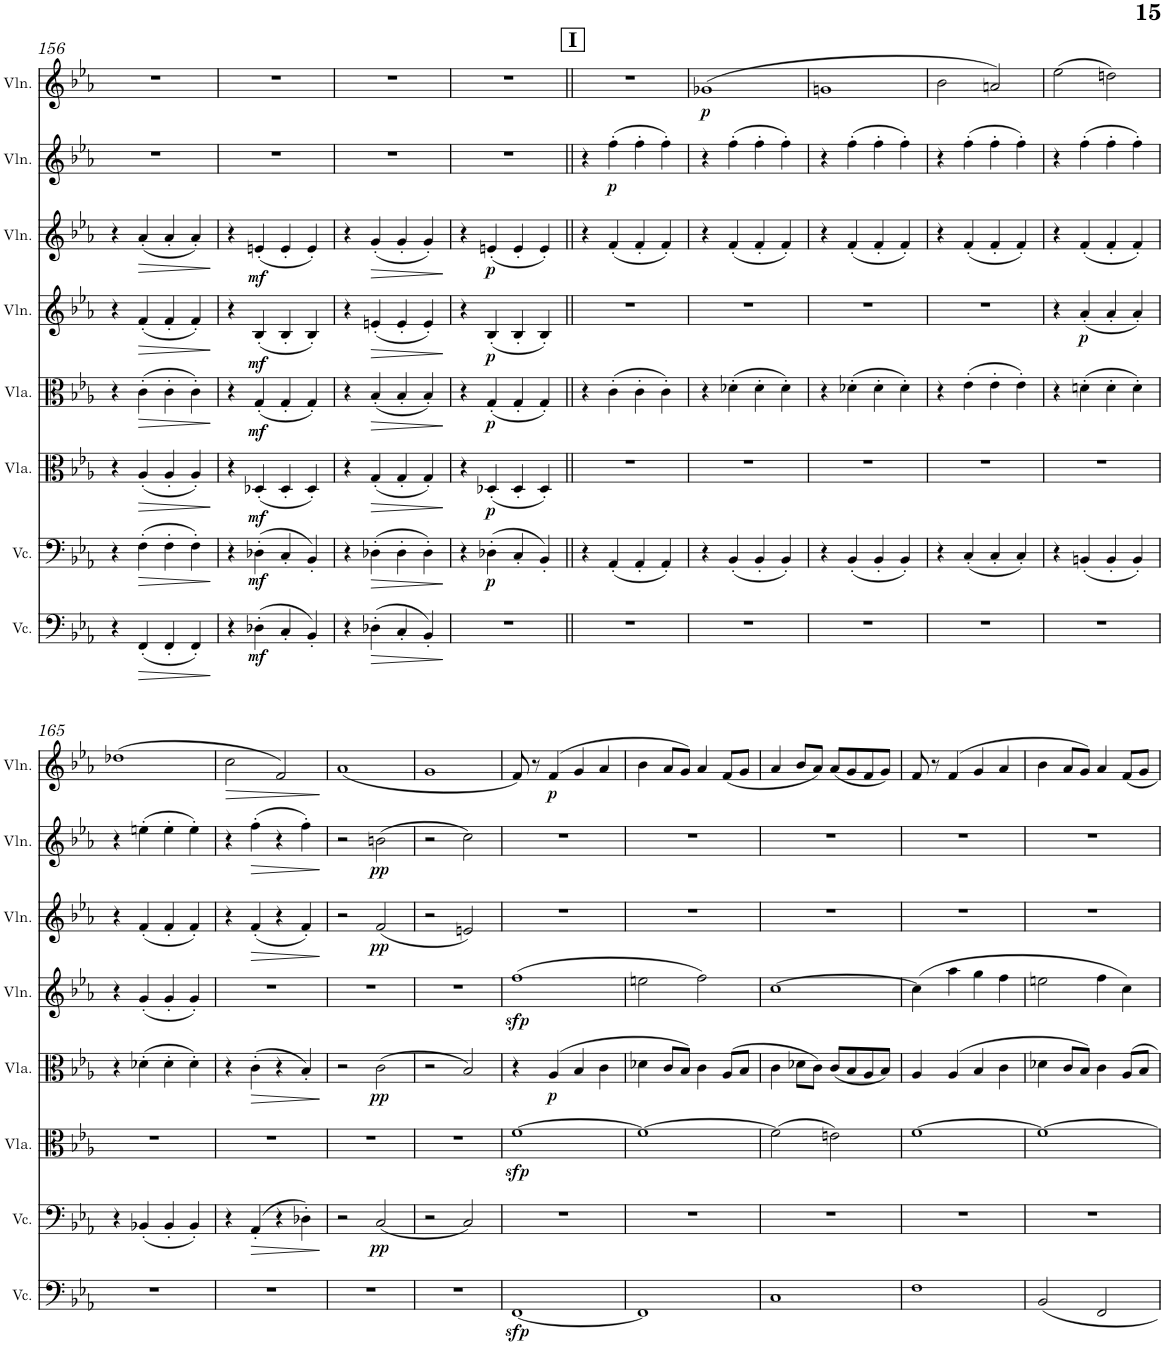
**kern	**dynam	**kern	**dynam	**kern	**dynam	**kern	**dynam	**kern	**dynam	**kern	**dynam	**kern	**dynam	**kern	**dynam
*part8	*part8	*part7	*part7	*part6	*part6	*part5	*part5	*part4	*part4	*part3	*part3	*part2	*part2	*part1	*part1
*staff8	*staff8	*staff7	*staff7	*staff6	*staff6	*staff5	*staff5	*staff4	*staff4	*staff3	*staff3	*staff2	*staff2	*staff1	*staff1
*I"Violoncello	*	*I"Violoncello	*	*I"Viola	*	*I"Viola	*	*I"Violin	*	*I"Violin	*	*I"Violin	*	*I"Violin	*
*I'Vc.	*	*I'Vc.	*	*I'Vla.	*	*I'Vla.	*	*I'Vln.	*	*I'Vln.	*	*I'Vln.	*	*I'Vln.	*
!!LO:PB:g=z
*clefF4	*	*clefF4	*	*clefC3	*	*clefC3	*	*clefG2	*	*clefG2	*	*clefG2	*	*clefG2	*
*k[b-e-a-]	*	*k[b-e-a-]	*	*k[b-e-a-]	*	*k[b-e-a-]	*	*k[b-e-a-]	*	*k[b-e-a-]	*	*k[b-e-a-]	*	*k[b-e-a-]	*
*M4/4	*	*M4/4	*	*M4/4	*	*M4/4	*	*M4/4	*	*M4/4	*	*M4/4	*	*M4/4	*
*met(c)	*	*met(c)	*	*met(c)	*	*met(c)	*	*met(c)	*	*met(c)	*	*met(c)	*	*met(c)	*
=156	=156	=156	=156	=156	=156	=156	=156	=156	=156	=156	=156	=156	=156	=156	=156
4r	.	4r	.	4r	.	4r	.	4r	.	4r	.	1r	.	1r	.
!	!LO:HP:b	!	!LO:HP:b	!	!LO:HP:b	!	!LO:HP:b	!	!LO:HP:b	!	!LO:HP:b	!	!	!	!
(4FF'/	>	(4F'\	>	(4A-'/	>	(4c'\	>	(4f'/	>	(4a-'/	>	.	.	.	.
4FF'/	.	4F'\	.	4A-'/	.	4c'\	.	4f'/	.	4a-'/	.	.	.	.	.
4FF'/)	.	4F'\)	.	4A-'/)	.	4c'\)	.	4f'/)	.	4a-'/)	.	.	.	.	.
.	]	.	]	.	]	.	]	.	]	.	]	.	.	.	.
=157	=157	=157	=157	=157	=157	=157	=157	=157	=157	=157	=157	=157	=157	=157	=157
4r	.	4r	.	4r	.	4r	.	4r	.	4r	.	1r	.	1r	.
!	!LO:DY:b	!	!LO:DY:b	!	!LO:DY:b	!	!LO:DY:b	!	!LO:DY:b	!	!LO:DY:b	!	!	!	!
(4D-X'\	mf	(4D-X'\	mf	(4D-X'/	mf	(4G'/	mf	(4B-'/	mf	(4en'/	mf	.	.	.	.
4C'/	.	4C'/	.	4D-'/	.	4G'/	.	4B-'/	.	4e'/	.	.	.	.	.
4BB-'/)	.	4BB-'/)	.	4D-'/)	.	4G'/)	.	4B-'/)	.	4e'/)	.	.	.	.	.
=158	=158	=158	=158	=158	=158	=158	=158	=158	=158	=158	=158	=158	=158	=158	=158
4r	.	4r	.	4r	.	4r	.	4r	.	4r	.	1r	.	1r	.
!	!LO:HP:b	!	!LO:HP:b	!	!LO:HP:b	!	!LO:HP:b	!	!LO:HP:b	!	!LO:HP:b	!	!	!	!
(4D-X'\	>	(4D-X'\	>	(4G'/	>	(4B-'/	>	(4en'/	>	(4g'/	>	.	.	.	.
4C'/	.	4D-'\	.	4G'/	.	4B-'/	.	4e'/	.	4g'/	.	.	.	.	.
4BB-'/)	.	4D-'\)	.	4G'/)	.	4B-'/)	.	4e'/)	.	4g'/)	.	.	.	.	.
.	]	.	]	.	]	.	]	.	]	.	]	.	.	.	.
=159	=159	=159	=159	=159	=159	=159	=159	=159	=159	=159	=159	=159	=159	=159	=159
1r	.	4r	.	4r	.	4r	.	4r	.	4r	.	1r	.	1r	.
!	!	!	!LO:DY:b	!	!LO:DY:b	!	!LO:DY:b	!	!LO:DY:b	!	!LO:DY:b	!	!	!	!
.	.	(4D-X'\	p	(4D-X'/	p	(4G'/	p	(4B-'/	p	(4en'/	p	.	.	.	.
.	.	4C'/	.	4D-'/	.	4G'/	.	4B-'/	.	4e'/	.	.	.	.	.
.	.	4BB-'/)	.	4D-'/)	.	4G'/)	.	4B-'/)	.	4e'/)	.	.	.	.	.
!!LO:REH:place=s1:a:B:cj:fs=14:t=I
=160||	=160||	=160||	=160||	=160||	=160||	=160||	=160||	=160||	=160||	=160||	=160||	=160||	=160||	=160||	=160||
1r	.	4r	.	1r	.	4r	.	1r	.	4r	.	4r	.	1r	.
!	!	!	!	!	!	!	!	!	!	!	!	!	!LO:DY:b	!	!
.	.	(4AA-'/	.	.	.	(4c'\	.	.	.	(4f'/	.	(4ff'\	p	.	.
.	.	4AA-'/	.	.	.	4c'\	.	.	.	4f'/	.	4ff'\	.	.	.
.	.	4AA-'/)	.	.	.	4c'\)	.	.	.	4f'/)	.	4ff'\)	.	.	.
=161	=161	=161	=161	=161	=161	=161	=161	=161	=161	=161	=161	=161	=161	=161	=161
!	!	!	!	!	!	!	!	!	!	!	!	!	!	!	!LO:DY:b
1r	.	4r	.	1r	.	4r	.	1r	.	4r	.	4r	.	(1g-X	p
.	.	(4BB-'/	.	.	.	(4d-X'\	.	.	.	(4f'/	.	(4ff'\	.	.	.
.	.	4BB-'/	.	.	.	4d-'\	.	.	.	4f'/	.	4ff'\	.	.	.
.	.	4BB-'/)	.	.	.	4d-'\)	.	.	.	4f'/)	.	4ff'\)	.	.	.
=162	=162	=162	=162	=162	=162	=162	=162	=162	=162	=162	=162	=162	=162	=162	=162
1r	.	4r	.	1r	.	4r	.	1r	.	4r	.	4r	.	1gn	.
.	.	(4BB-'/	.	.	.	(4d-X'\	.	.	.	(4f'/	.	(4ff'\	.	.	.
.	.	4BB-'/	.	.	.	4d-'\	.	.	.	4f'/	.	4ff'\	.	.	.
.	.	4BB-'/)	.	.	.	4d-'\)	.	.	.	4f'/)	.	4ff'\)	.	.	.
=163	=163	=163	=163	=163	=163	=163	=163	=163	=163	=163	=163	=163	=163	=163	=163
1r	.	4r	.	1r	.	4r	.	1r	.	4r	.	4r	.	2b-\	.
.	.	(4C'/	.	.	.	(4e-'\	.	.	.	(4f'/	.	(4ff'\	.	.	.
.	.	4C'/	.	.	.	4e-'\	.	.	.	4f'/	.	4ff'\	.	2an/)	.
.	.	4C'/)	.	.	.	4e-'\)	.	.	.	4f'/)	.	4ff'\)	.	.	.
=164	=164	=164	=164	=164	=164	=164	=164	=164	=164	=164	=164	=164	=164	=164	=164
1r	.	4r	.	1r	.	4r	.	4r	.	4r	.	4r	.	(2ee-\	.
!	!	!	!	!	!	!	!	!	!LO:DY:b	!	!	!	!	!	!
.	.	(4BBn'/	.	.	.	(4dn'\	.	(4a-'/	p	(4f'/	.	(4ff'\	.	.	.
.	.	4BB'/	.	.	.	4d'\	.	4a-'/	.	4f'/	.	4ff'\	.	2ddn\)	.
.	.	4BB'/)	.	.	.	4d'\)	.	4a-'/)	.	4f'/)	.	4ff'\)	.	.	.
!!LO:LB:g=z
=165	=165	=165	=165	=165	=165	=165	=165	=165	=165	=165	=165	=165	=165	=165	=165
1r	.	4r	.	1r	.	4r	.	4r	.	4r	.	4r	.	(1dd-X	.
.	.	(4BB-X'/	.	.	.	(4d-X'\	.	(4g'/	.	(4f'/	.	(4een'\	.	.	.
.	.	4BB-'/	.	.	.	4d-'\	.	4g'/	.	4f'/	.	4ee'\	.	.	.
.	.	4BB-'/)	.	.	.	4d-'\)	.	4g'/)	.	4f'/)	.	4ee'\)	.	.	.
=166	=166	=166	=166	=166	=166	=166	=166	=166	=166	=166	=166	=166	=166	=166	=166
!	!	!	!	!	!	!	!	!	!	!	!	!	!	!	!LO:HP:b
1r	.	4r	.	1r	.	4r	.	1r	.	4r	.	4r	.	2cc\	>
!	!	!	!LO:HP:b	!	!	!	!LO:HP:b	!	!	!	!LO:HP:b	!	!LO:HP:b	!	!
.	.	(4AA-'/	>	.	.	(4c'\	>	.	.	(4f'/	>	(4ff'\	>	.	.
.	.	4r	.	.	.	4r	.	.	.	4r	.	4r	.	2f/)	.
.	.	4D-X'\)	.	.	.	4B-'/)	.	.	.	4f'/)	.	4ff'\)	.	.	.
.	.	.	]	.	.	.	]	.	.	.	]	.	]	.	]
=167	=167	=167	=167	=167	=167	=167	=167	=167	=167	=167	=167	=167	=167	=167	=167
1r	.	2r	.	1r	.	2r	.	1r	.	2r	.	2r	.	(1a-	.
!	!	!	!LO:DY:b	!	!	!	!LO:DY:b	!	!	!	!LO:DY:b	!	!LO:DY:b	!	!
.	.	(2C/	pp	.	.	(2c\	pp	.	.	(2f/	pp	(2bn\	pp	.	.
=168	=168	=168	=168	=168	=168	=168	=168	=168	=168	=168	=168	=168	=168	=168	=168
1r	.	2r	.	1r	.	2r	.	1r	.	2r	.	2r	.	1g	.
.	.	2C/)	.	.	.	2B-/)	.	.	.	2en/)	.	2cc\)	.	.	.
=169	=169	=169	=169	=169	=169	=169	=169	=169	=169	=169	=169	=169	=169	=169	=169
!	!LO:DY:b	!	!	!	!LO:DY:b	!	!	!	!LO:DY:b	!	!	!	!	!	!
[1FF	sfp	1r	.	[1f	sfp	4r	.	(1ff	sfp	1r	.	1r	.	8f/)	.
.	.	.	.	.	.	.	.	.	.	.	.	.	.	8r	.
!	!	!	!	!	!	!	!LO:DY:b	!	!	!	!	!	!	!	!LO:DY:b
.	.	.	.	.	.	(4A-/	p	.	.	.	.	.	.	(4f/	p
.	.	.	.	.	.	4B-/	.	.	.	.	.	.	.	4g/	.
.	.	.	.	.	.	4c\	.	.	.	.	.	.	.	4a-/	.
=170	=170	=170	=170	=170	=170	=170	=170	=170	=170	=170	=170	=170	=170	=170	=170
1FF]	.	1r	.	1f_	.	4d-X\	.	2een\	.	1r	.	1r	.	4b-\	.
.	.	.	.	.	.	8c/L	.	.	.	.	.	.	.	8a-/L	.
.	.	.	.	.	.	8B-/J)	.	.	.	.	.	.	.	8g/J)	.
.	.	.	.	.	.	4c\	.	2ff\)	.	.	.	.	.	4a-/	.
.	.	.	.	.	.	(8A-/L	.	.	.	.	.	.	.	(8f/L	.
.	.	.	.	.	.	8B-/J	.	.	.	.	.	.	.	8g/J	.
=171	=171	=171	=171	=171	=171	=171	=171	=171	=171	=171	=171	=171	=171	=171	=171
1C	.	1r	.	(2f\]	.	4c\	.	[1cc	.	1r	.	1r	.	4a-/	.
.	.	.	.	.	.	8d-X\L	.	.	.	.	.	.	.	8b-/L	.
.	.	.	.	.	.	8c\J)	.	.	.	.	.	.	.	8a-/J)	.
.	.	.	.	2en\)	.	(8c/L	.	.	.	.	.	.	.	(8a-/L	.
.	.	.	.	.	.	8B-/	.	.	.	.	.	.	.	8g/	.
.	.	.	.	.	.	8A-/	.	.	.	.	.	.	.	8f/	.
.	.	.	.	.	.	8B-/J)	.	.	.	.	.	.	.	8g/J)	.
=172	=172	=172	=172	=172	=172	=172	=172	=172	=172	=172	=172	=172	=172	=172	=172
1F	.	1r	.	[1f	.	4A-/	.	(4cc\]	.	1r	.	1r	.	8f/	.
.	.	.	.	.	.	.	.	.	.	.	.	.	.	8r	.
.	.	.	.	.	.	(4A-/	.	4aa-\	.	.	.	.	.	(4f/	.
.	.	.	.	.	.	4B-/	.	4gg\	.	.	.	.	.	4g/	.
.	.	.	.	.	.	4c\	.	4ff\	.	.	.	.	.	4a-/	.
=173	=173	=173	=173	=173	=173	=173	=173	=173	=173	=173	=173	=173	=173	=173	=173
2BB-/	.	1r	.	1f_	.	4d-X\	.	2een\	.	1r	.	1r	.	4b-\	.
.	.	.	.	.	.	8c/L	.	.	.	.	.	.	.	8a-/L	.
.	.	.	.	.	.	8B-/J)	.	.	.	.	.	.	.	8g/J)	.
2FF/	.	.	.	.	.	4c\	.	4ff\	.	.	.	.	.	4a-/	.
.	.	.	.	.	.	8A-/L	.	4cc\)	.	.	.	.	.	8f/L	.
.	.	.	.	.	.	8B-/J	.	.	.	.	.	.	.	8g/J	.
=	=	=	=	=	=	=	=	=	=	=	=	=	=	=	=
*-	*-	*-	*-	*-	*-	*-	*-	*-	*-	*-	*-	*-	*-	*-	*-
